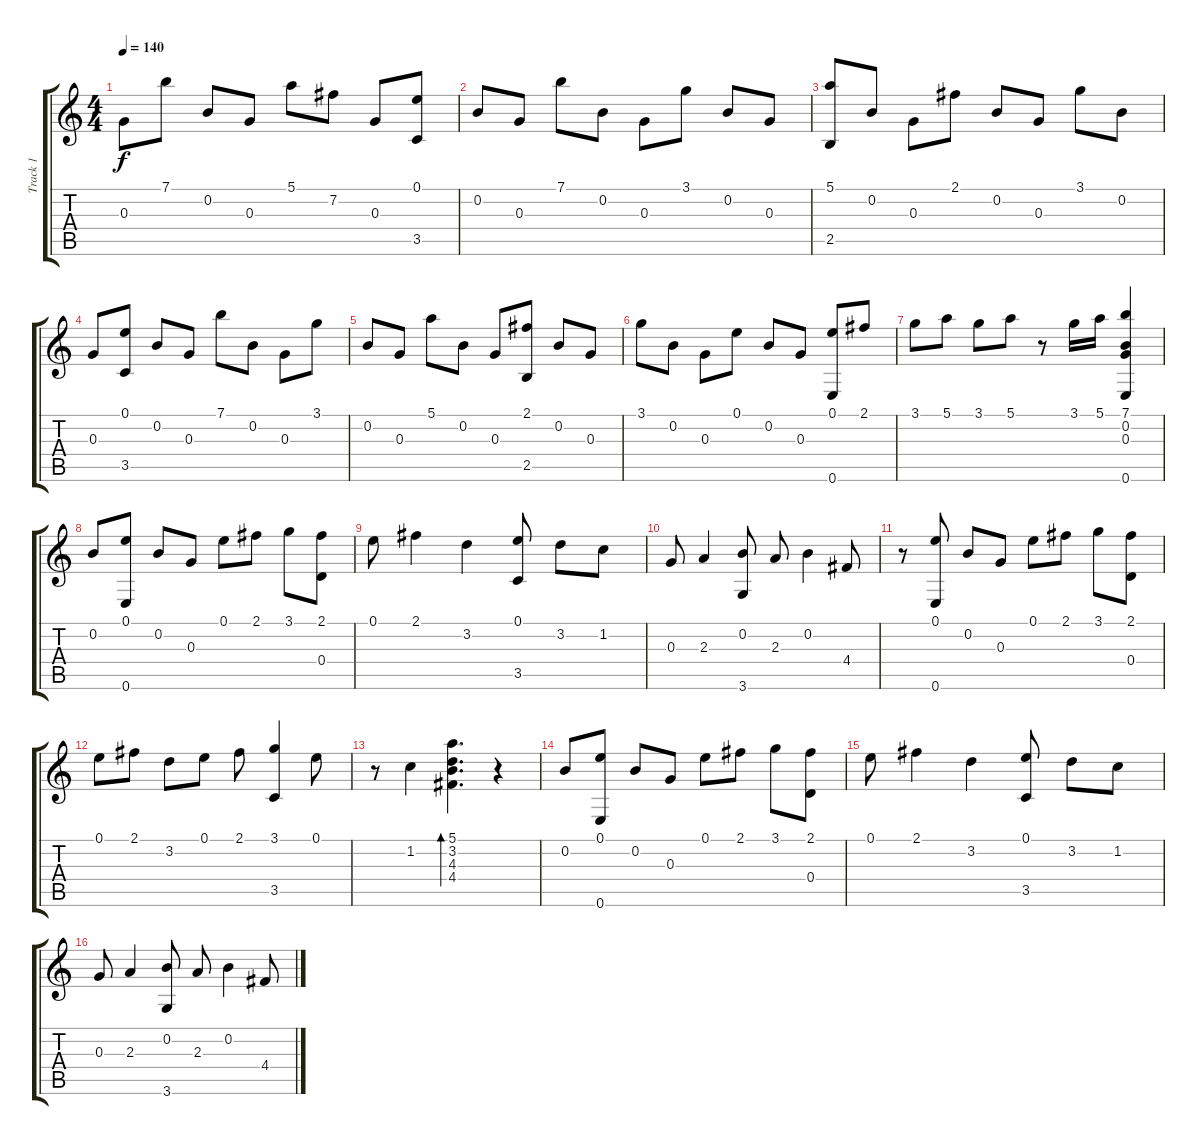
\track ("Track 1" "Track 1") {instrument acousticguitarnylon}
\staff {score tabs}
\tuning (E4 B3 G3 D3 A2 E2) {hide}
\ts (4 4)
\tempo 140
\clef g2
\ks c
0.3.8{dy f} 7.1.8 0.2.8 0.3.8 5.1.8 7.2.8 0.3.8 (0.1 3.5).8 |
0.2.8 0.3.8 7.1.8 0.2.8 0.3.8 3.1.8 0.2.8 0.3.8 |
(5.1 2.5).8 0.2.8 0.3.8 2.1.8 0.2.8 0.3.8 3.1.8 0.2.8 |
0.3.8 (0.1 3.5).8 0.2.8 0.3.8 7.1.8 0.2.8 0.3.8 3.1.8 |
0.2.8 0.3.8 5.1.8 0.2.8 0.3.8 (2.1 2.5).8 0.2.8 0.3.8 |
3.1.8 0.2.8 0.3.8 0.1.8 0.2.8 0.3.8 (0.1 0.6).8 2.1.8 |
3.1.8 5.1.8 3.1.8 5.1.8 r.8 3.1.16 5.1.16 (7.1 0.2 0.3 0.6).4 |
0.2.8 (0.1 0.6).8 0.2.8 0.3.8 0.1.8 2.1.8 3.1.8 (2.1 0.4).8 |
0.1.8 2.1.4 3.2.4 (0.1 3.5).8 3.2.8 1.2.8 |
0.3.8 2.3.4 (0.2 3.6).8 2.3.8 0.2.4 4.4.8 |
r.8 (0.1 0.6).8 0.2.8 0.3.8 0.1.8 2.1.8 3.1.8 (2.1 0.4).8 |
0.1.8 2.1.8 3.2.8 0.1.8 2.1.8 (3.1 3.5).4 0.1.8 |
r.8 1.2.4 (5.1 3.2 4.3 4.4).4{d bd 240} r.4 |
0.2.8 (0.1 0.6).8 0.2.8 0.3.8 0.1.8 2.1.8 3.1.8 (2.1 0.4).8 |
0.1.8 2.1.4 3.2.4 (0.1 3.5).8 3.2.8 1.2.8 |
0.3.8 2.3.4 (0.2 3.6).8 2.3.8 0.2.4 4.4.8
